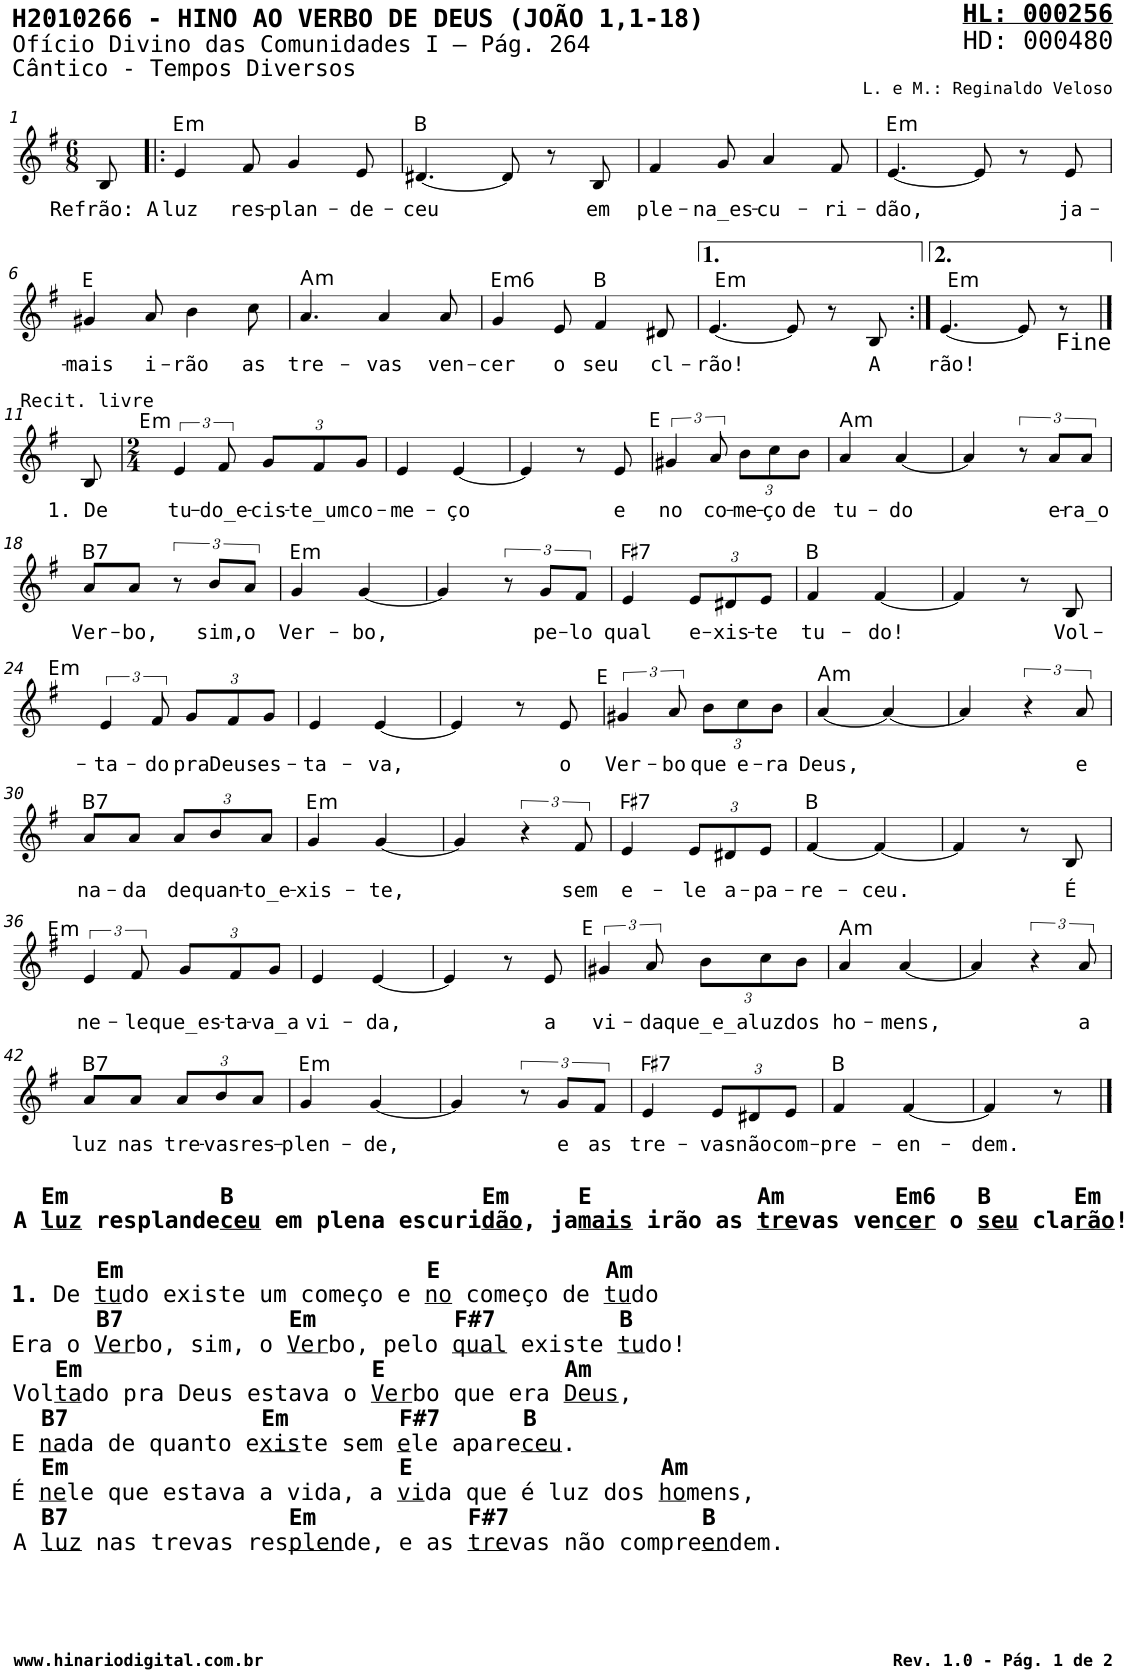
**kern	**text	**harte
*part1	*part1	*part1
*staff1	*staff1	*
*I"Voz	*	*
*I'V	*	*
*stria5	*	*
*clefG2	*	*
*k[f#]	*	*
*M6/8	*	*
=1	=1	=1
!	!LO:LY:b	!
8B/	Refrão: A	.
=2!|:	=2!|:	=2!|:
!	!LO:LY:b	!LO:H:kt=m
4e/	luz	E:min
!	!LO:LY:b	!
8f#/	res-	.
!	!LO:LY:b	!
4g/	-plan-	.
!	!LO:LY:b	!
8e/	-de-	.
=3	=3	=3
!	!LO:LY:b	!
[4.d#X/	-ceu	B:maj
8d#/]	.	.
8r	.	.
!	!LO:LY:b	!
8B/	em	.
=4	=4	=4
!	!LO:LY:b	!
4f#/	ple-	.
!	!LO:LY:b	!
8g/	-na_es-	.
!	!LO:LY:b	!
4a/	-cu-	.
!	!LO:LY:b	!
8f#/	-ri-	.
=5	=5	=5
!	!LO:LY:b	!LO:H:kt=m
[4.e/	-dão,	E:min
8e/]	.	.
8r	.	.
!	!LO:LY:b	!
8e/	ja-	.
!!LO:LB:g=z
=6	=6	=6
!	!LO:LY:b	!
4g#X/	-mais	E:maj
!	!LO:LY:b	!
8a/	i-	.
!	!LO:LY:b	!
4b\	-rão	.
!	!LO:LY:b	!
8cc\	as	.
=7	=7	=7
!	!LO:LY:b	!LO:H:kt=m
4.a/	tre-	A:min
!	!LO:LY:b	!
4a/	-vas	.
!	!LO:LY:b	!
8a/	ven-	.
=8	=8	=8
!	!LO:LY:b	!LO:H:kt=m6
4g/	-cer	E:min6
!	!LO:LY:b	!
8e/	o	.
!	!LO:LY:b	!
4f#/	seu	B:maj
!	!LO:LY:b	!
8d#X/	cl-	.
=9	=9	=9
!	!LO:LY:b	!LO:H:kt=m
[4.e/	-rão!	E:min
8e/]	.	.
8r	.	.
!	!LO:LY:b	!
8B/	A	.
=10:|!	=10:|!	=10:|!
!	!LO:LY:b	!LO:H:kt=m
[4.e/	rão!	E:min
8e/]	.	.
8r	.	.
!!LO:LB:g=z
==11	==11	==11
!LO:TX:a:t=Recit. livre	!	!
!	!LO:LY:b	!
8B/	1. De	.
=12	=12	=12
*M2/4	*	*
!	!LO:LY:b	!LO:H:kt=m
6e/	tu-	E:min
!	!LO:LY:b	!
12f#/	-do_e-	.
*Xbrackettup	*	*
!	!LO:LY:b	!
12g/L	-cis-	.
!	!LO:LY:b	!
12f#/	-te_um	.
!	!LO:LY:b	!
12g/J	co-	.
=13	=13	=13
!	!LO:LY:b	!
4e/	-me-	.
!	!LO:LY:b	!
[4e/	-ço	.
=14	=14	=14
4e/]	.	.
8r	.	.
!	!LO:LY:b	!
8e/	e	.
=15	=15	=15
*brackettup	*	*
!	!LO:LY:b	!
6g#X/	no	E:maj
!	!LO:LY:b	!
12a/	co-	.
*Xbrackettup	*	*
!	!LO:LY:b	!
12b\L	-me-	.
!	!LO:LY:b	!
12cc\	-ço	.
!	!LO:LY:b	!
12b\J	de	.
=16	=16	=16
!	!LO:LY:b	!LO:H:kt=m
4a/	tu-	A:min
!	!LO:LY:b	!
[4a/	-do	.
=17	=17	=17
4a/]	.	.
*brackettup	*	*
12r	.	.
!	!LO:LY:b	!
12a/L	e-	.
!	!LO:LY:b	!
12a/J	-ra_o	.
!!LO:LB:g=z
=18	=18	=18
!	!LO:LY:b	!LO:H:kt=7
8a/L	Ver-	B:7
!	!LO:LY:b	!
8a/J	-bo,	.
12r	.	.
!	!LO:LY:b	!
12b/L	sim,	.
!	!LO:LY:b	!
12a/J	o	.
=19	=19	=19
!	!LO:LY:b	!LO:H:kt=m
4g/	Ver-	E:min
!	!LO:LY:b	!
[4g/	-bo,	.
=20	=20	=20
4g/]	.	.
12r	.	.
!	!LO:LY:b	!
12g/L	pe-	.
!	!LO:LY:b	!
12f#/J	-lo	.
=21	=21	=21
!	!LO:LY:b	!LO:H:kt=7
4e/	qual	F#:7
*Xbrackettup	*	*
!	!LO:LY:b	!
12e/L	e-	.
!	!LO:LY:b	!
12d#X/	-xis-	.
!	!LO:LY:b	!
12e/J	-te	.
=22	=22	=22
!	!LO:LY:b	!
4f#/	tu-	B:maj
!	!LO:LY:b	!
[4f#/	-do!	.
=23	=23	=23
4f#/]	.	.
8r	.	.
!	!LO:LY:b	!
8B/	Vol-	.
!!LO:LB:g=z
=24	=24	=24
*brackettup	*	*
!	!LO:LY:b	!
6e/	-ta-	.
!	!LO:LY:b	!LO:H:kt=m
12f#/	-do	E:min
*Xbrackettup	*	*
!	!LO:LY:b	!
12g/L	pra	.
!	!LO:LY:b	!
12f#/	Deus	.
!	!LO:LY:b	!
12g/J	es-	.
=25	=25	=25
!	!LO:LY:b	!
4e/	-ta-	.
!	!LO:LY:b	!
[4e/	-va,	.
=26	=26	=26
4e/]	.	.
8r	.	.
!	!LO:LY:b	!
8e/	o	.
=27	=27	=27
*brackettup	*	*
!	!LO:LY:b	!
6g#X/	Ver-	E:maj
!	!LO:LY:b	!
12a/	-bo	.
*Xbrackettup	*	*
!	!LO:LY:b	!
12b\L	que	.
!	!LO:LY:b	!
12cc\	e-	.
!	!LO:LY:b	!
12b\J	-ra	.
=28	=28	=28
!	!LO:LY:b	!LO:H:kt=m
[4a/	Deus,	A:min
4a/_	.	.
=29	=29	=29
4a/]	.	.
*brackettup	*	*
6r	.	.
!	!LO:LY:b	!
12a/	e	.
!!LO:LB:g=z
=30	=30	=30
!	!LO:LY:b	!LO:H:kt=7
8a/L	na-	B:7
!	!LO:LY:b	!
8a/J	-da	.
*Xbrackettup	*	*
!	!LO:LY:b	!
12a/L	de	.
!	!LO:LY:b	!
12b/	quan-	.
!	!LO:LY:b	!
12a/J	-to_e-	.
=31	=31	=31
!	!LO:LY:b	!LO:H:kt=m
4g/	-xis-	E:min
!	!LO:LY:b	!
[4g/	-te,	.
=32	=32	=32
4g/]	.	.
*brackettup	*	*
6r	.	.
!	!LO:LY:b	!
12f#/	sem	.
=33	=33	=33
!	!LO:LY:b	!LO:H:kt=7
4e/	e-	F#:7
*Xbrackettup	*	*
!	!LO:LY:b	!
12e/L	-le	.
!	!LO:LY:b	!
12d#X/	a-	.
!	!LO:LY:b	!
12e/J	-pa-	.
=34	=34	=34
!	!LO:LY:b	!
[4f#/	-re-	B:maj
!	!LO:LY:b	!
4f#/_	-ceu.	.
=35	=35	=35
4f#/]	.	.
8r	.	.
!	!LO:LY:b	!
8B/	É	.
!!LO:LB:g=z
=36	=36	=36
*brackettup	*	*
!	!LO:LY:b	!LO:H:kt=m
6e/	ne-	E:min
!	!LO:LY:b	!
12f#/	-le	.
*Xbrackettup	*	*
!	!LO:LY:b	!
12g/L	que_es-	.
!	!LO:LY:b	!
12f#/	-ta-	.
!	!LO:LY:b	!
12g/J	-va_a	.
=37	=37	=37
!	!LO:LY:b	!
4e/	vi-	.
!	!LO:LY:b	!
[4e/	-da,	.
=38	=38	=38
4e/]	.	.
8r	.	.
!	!LO:LY:b	!
8e/	a	.
=39	=39	=39
*brackettup	*	*
!	!LO:LY:b	!
6g#X/	vi-	E:maj
!	!LO:LY:b	!
12a/	-da	.
*Xbrackettup	*	*
!	!LO:LY:b	!
12b\L	que_e_a	.
!	!LO:LY:b	!
12cc\	luz	.
!	!LO:LY:b	!
12b\J	dos	.
=40	=40	=40
!	!LO:LY:b	!LO:H:kt=m
4a/	ho-	A:min
!	!LO:LY:b	!
[4a/	-mens,	.
=41	=41	=41
4a/]	.	.
*brackettup	*	*
6r	.	.
!	!LO:LY:b	!
12a/	a	.
!!LO:LB:g=z
=42	=42	=42
!LO:TX:b:B:t=Em           B                  Em     E            Am        Em6   B      Em	!	!
!LO:TX:b:t=A	!	!
!LO:TX:b:t=luz	!	!
!LO:TX:b:t=resplande	!	!
!LO:TX:b:t=ceu	!	!
!LO:TX:b:t=em plena escuri	!	!
!LO:TX:b:t=dão	!	!
!LO:TX:b:t=, ja	!	!
!LO:TX:b:t=mais	!	!
!LO:TX:b:t=irão as	!	!
!LO:TX:b:t=tre	!	!
!LO:TX:b:t=vas ven	!	!
!LO:TX:b:t=cer	!	!
!LO:TX:b:t=o	!	!
!LO:TX:b:t=seu	!	!
!LO:TX:b:t=cla	!	!
!LO:TX:b:t=rão	!	!
!LO:TX:b:t=!	!	!
!LO:TX:b:t=Em                      E            Am	!	!
!LO:TX:b:t=1.	!	!
!LO:TX:b:t=De	!	!
!LO:TX:b:t=tu	!	!
!LO:TX:b:t=do existe um começo e	!	!
!LO:TX:b:t=no	!	!
!LO:TX:b:t=começo de	!	!
!LO:TX:b:t=tu	!	!
!LO:TX:b:t=do	!	!
!LO:TX:b:B:t=B7            Em          F#7         B	!	!
!LO:TX:b:t=Era o	!	!
!LO:TX:b:t=Ver	!	!
!LO:TX:b:t=bo, sim, o	!	!
!LO:TX:b:t=Ver	!	!
!LO:TX:b:t=bo, pelo	!	!
!LO:TX:b:t=qual	!	!
!LO:TX:b:t=existe	!	!
!LO:TX:b:t=tu	!	!
!LO:TX:b:t=do!	!	!
!LO:TX:b:B:t=Em                     E             Am	!	!
!LO:TX:b:t=Vol	!	!
!LO:TX:b:t=ta	!	!
!LO:TX:b:t=do pra Deus estava o	!	!
!LO:TX:b:t=Ver	!	!
!LO:TX:b:t=bo que era	!	!
!LO:TX:b:t=Deus	!	!
!LO:TX:b:t=,	!	!
!LO:TX:b:B:t=B7              Em        F#7      B	!	!
!LO:TX:b:t=E	!	!
!LO:TX:b:t=na	!	!
!LO:TX:b:t=da de quanto e	!	!
!LO:TX:b:t=xis	!	!
!LO:TX:b:t=te sem	!	!
!LO:TX:b:t=e	!	!
!LO:TX:b:t=le apare	!	!
!LO:TX:b:t=ceu	!	!
!LO:TX:b:t=.	!	!
!LO:TX:b:B:t=Em                        E                  Am	!	!
!LO:TX:b:t=É	!	!
!LO:TX:b:t=ne	!	!
!LO:TX:b:t=le que estava a vida, a	!	!
!LO:TX:b:t=vi	!	!
!LO:TX:b:t=da que é luz dos	!	!
!LO:TX:b:t=ho	!	!
!LO:TX:b:t=mens,	!	!
!LO:TX:b:B:t=B7                Em           F#7              B	!	!
!LO:TX:b:t=A	!	!
!LO:TX:b:t=luz	!	!
!LO:TX:b:t=nas trevas res	!	!
!LO:TX:b:t=plen	!	!
!LO:TX:b:t=de, e as	!	!
!LO:TX:b:t=tre	!	!
!LO:TX:b:t=vas não compre	!	!
!LO:TX:b:t=en	!	!
!LO:TX:b:t=dem.	!	!
!	!LO:LY:b	!LO:H:kt=7
8a/L	luz	B:7
!	!LO:LY:b	!
8a/J	nas	.
*Xbrackettup	*	*
!	!LO:LY:b	!
12a/L	tre-	.
!	!LO:LY:b	!
12b/	-vas	.
!	!LO:LY:b	!
12a/J	res-	.
=43	=43	=43
!	!LO:LY:b	!LO:H:kt=m
4g/	-plen-	E:min
!	!LO:LY:b	!
[4g/	-de,	.
=44	=44	=44
4g/]	.	.
*brackettup	*	*
12r	.	.
!	!LO:LY:b	!
12g/L	e	.
!	!LO:LY:b	!
12f#/J	as	.
=45	=45	=45
!	!LO:LY:b	!LO:H:kt=7
4e/	tre-	F#:7
*Xbrackettup	*	*
!	!LO:LY:b	!
12e/L	-vas	.
!	!LO:LY:b	!
12d#X/	não	.
!	!LO:LY:b	!
12e/J	com-	.
=46	=46	=46
!	!LO:LY:b	!
4f#/	-pre-	B:maj
!	!LO:LY:b	!
[4f#/	-en-	.
=47	=47	=47
!	!LO:LY:b	!
4f#/]	-dem.	.
8r	.	.
==	==	==
*-	*-	*-
